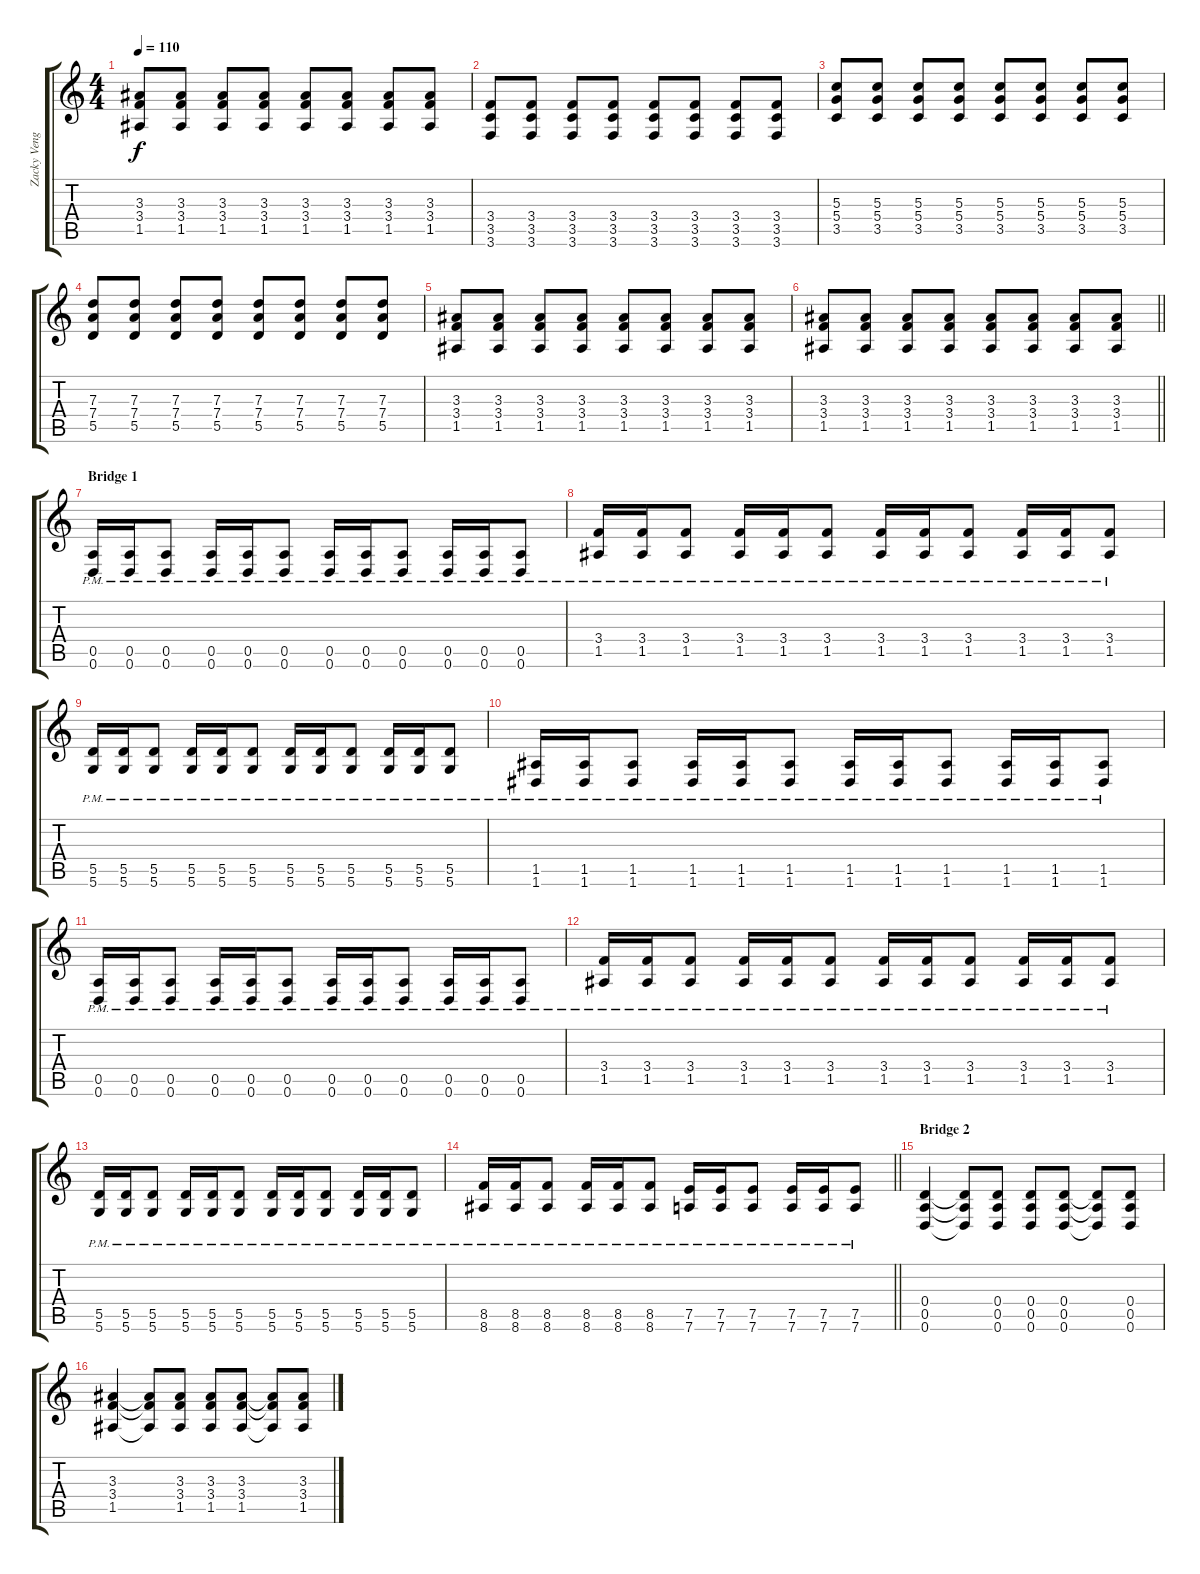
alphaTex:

\track ("Zacky Vengeance" "Zacky Veng") {instrument distortionguitar}
\staff {score tabs}
\tuning (E4 B3 G3 D3 A2 D2) {hide}
\ts (4 4)
\tempo 110
\clef g2
\ks c
(3.3 3.4 1.5).8{dy f} (3.3 3.4 1.5).8 (3.3 3.4 1.5).8 (3.3 3.4 1.5).8 (3.3 3.4 1.5).8 (3.3 3.4 1.5).8 (3.3 3.4 1.5).8 (3.3 3.4 1.5).8 |
(3.4 3.5 3.6).8 (3.4 3.5 3.6).8 (3.4 3.5 3.6).8 (3.4 3.5 3.6).8 (3.4 3.5 3.6).8 (3.4 3.5 3.6).8 (3.4 3.5 3.6).8 (3.4 3.5 3.6).8 |
(5.3 5.4 3.5).8 (5.3 5.4 3.5).8 (5.3 5.4 3.5).8 (5.3 5.4 3.5).8 (5.3 5.4 3.5).8 (5.3 5.4 3.5).8 (5.3 5.4 3.5).8 (5.3 5.4 3.5).8 |
(7.3 7.4 5.5).8 (7.3 7.4 5.5).8 (7.3 7.4 5.5).8 (7.3 7.4 5.5).8 (7.3 7.4 5.5).8 (7.3 7.4 5.5).8 (7.3 7.4 5.5).8 (7.3 7.4 5.5).8 |
(3.3 3.4 1.5).8 (3.3 3.4 1.5).8 (3.3 3.4 1.5).8 (3.3 3.4 1.5).8 (3.3 3.4 1.5).8 (3.3 3.4 1.5).8 (3.3 3.4 1.5).8 (3.3 3.4 1.5).8 |
\barLineRight lightlight
(3.3 3.4 1.5).8 (3.3 3.4 1.5).8 (3.3 3.4 1.5).8 (3.3 3.4 1.5).8 (3.3 3.4 1.5).8 (3.3 3.4 1.5).8 (3.3 3.4 1.5).8 (3.3 3.4 1.5).8 |
\section ("" "Bridge 1")
(0.5{pm} 0.6{pm}).16 (0.5{pm} 0.6{pm}).16 (0.5{pm} 0.6{pm}).8 (0.5{pm} 0.6{pm}).16 (0.5{pm} 0.6{pm}).16 (0.5{pm} 0.6{pm}).8 (0.5{pm} 0.6{pm}).16 (0.5{pm} 0.6{pm}).16 (0.5{pm} 0.6{pm}).8 (0.5{pm} 0.6{pm}).16 (0.5{pm} 0.6{pm}).16 (0.5{pm} 0.6{pm}).8 |
(3.4{pm} 1.5{pm}).16 (3.4{pm} 1.5{pm}).16 (3.4{pm} 1.5{pm}).8 (3.4{pm} 1.5{pm}).16 (3.4{pm} 1.5{pm}).16 (3.4{pm} 1.5{pm}).8 (3.4{pm} 1.5{pm}).16 (3.4{pm} 1.5{pm}).16 (3.4{pm} 1.5{pm}).8 (3.4{pm} 1.5{pm}).16 (3.4{pm} 1.5{pm}).16 (3.4{pm} 1.5{pm}).8 |
(5.5{pm} 5.6{pm}).16 (5.5{pm} 5.6{pm}).16 (5.5{pm} 5.6{pm}).8 (5.5{pm} 5.6{pm}).16 (5.5{pm} 5.6{pm}).16 (5.5{pm} 5.6{pm}).8 (5.5{pm} 5.6{pm}).16 (5.5{pm} 5.6{pm}).16 (5.5{pm} 5.6{pm}).8 (5.5{pm} 5.6{pm}).16 (5.5{pm} 5.6{pm}).16 (5.5{pm} 5.6{pm}).8 |
(1.5{pm} 1.6{pm}).16 (1.5{pm} 1.6{pm}).16 (1.5{pm} 1.6{pm}).8 (1.5{pm} 1.6{pm}).16 (1.5{pm} 1.6{pm}).16 (1.5{pm} 1.6{pm}).8 (1.5{pm} 1.6{pm}).16 (1.5{pm} 1.6{pm}).16 (1.5{pm} 1.6{pm}).8 (1.5{pm} 1.6{pm}).16 (1.5{pm} 1.6{pm}).16 (1.5{pm} 1.6{pm}).8 |
(0.5{pm} 0.6{pm}).16 (0.5{pm} 0.6{pm}).16 (0.5{pm} 0.6{pm}).8 (0.5{pm} 0.6{pm}).16 (0.5{pm} 0.6{pm}).16 (0.5{pm} 0.6{pm}).8 (0.5{pm} 0.6{pm}).16 (0.5{pm} 0.6{pm}).16 (0.5{pm} 0.6{pm}).8 (0.5{pm} 0.6{pm}).16 (0.5{pm} 0.6{pm}).16 (0.5{pm} 0.6{pm}).8 |
(3.4{pm} 1.5{pm}).16 (3.4{pm} 1.5{pm}).16 (3.4{pm} 1.5{pm}).8 (3.4{pm} 1.5{pm}).16 (3.4{pm} 1.5{pm}).16 (3.4{pm} 1.5{pm}).8 (3.4{pm} 1.5{pm}).16 (3.4{pm} 1.5{pm}).16 (3.4{pm} 1.5{pm}).8 (3.4{pm} 1.5{pm}).16 (3.4{pm} 1.5{pm}).16 (3.4{pm} 1.5{pm}).8 |
(5.5{pm} 5.6{pm}).16 (5.5{pm} 5.6{pm}).16 (5.5{pm} 5.6{pm}).8 (5.5{pm} 5.6{pm}).16 (5.5{pm} 5.6{pm}).16 (5.5{pm} 5.6{pm}).8 (5.5{pm} 5.6{pm}).16 (5.5{pm} 5.6{pm}).16 (5.5{pm} 5.6{pm}).8 (5.5{pm} 5.6{pm}).16 (5.5{pm} 5.6{pm}).16 (5.5{pm} 5.6{pm}).8 |
\barLineRight lightlight
(8.5{pm} 8.6{pm}).16 (8.5{pm} 8.6{pm}).16 (8.5{pm} 8.6{pm}).8 (8.5{pm} 8.6{pm}).16 (8.5{pm} 8.6{pm}).16 (8.5{pm} 8.6{pm}).8 (7.5{pm} 7.6{pm}).16 (7.5{pm} 7.6{pm}).16 (7.5{pm} 7.6{pm}).8 (7.5{pm} 7.6{pm}).16 (7.5{pm} 7.6{pm}).16 (7.5{pm} 7.6{pm}).8 |
\section ("" "Bridge 2")
(0.4 0.5 0.6).4 (0.4{t} 0.5{t} 0.6{t}).8 (0.4 0.5 0.6).8 (0.4 0.5 0.6).8 (0.4 0.5 0.6).8 (0.4{t} 0.5{t} 0.6{t}).8 (0.4 0.5 0.6).8 |
(3.3 3.4 1.5).4 (3.3{t} 3.4{t} 1.5{t}).8 (3.3 3.4 1.5).8 (3.3 3.4 1.5).8 (3.3 3.4 1.5).8 (3.3{t} 3.4{t} 1.5{t}).8 (3.3 3.4 1.5).8
